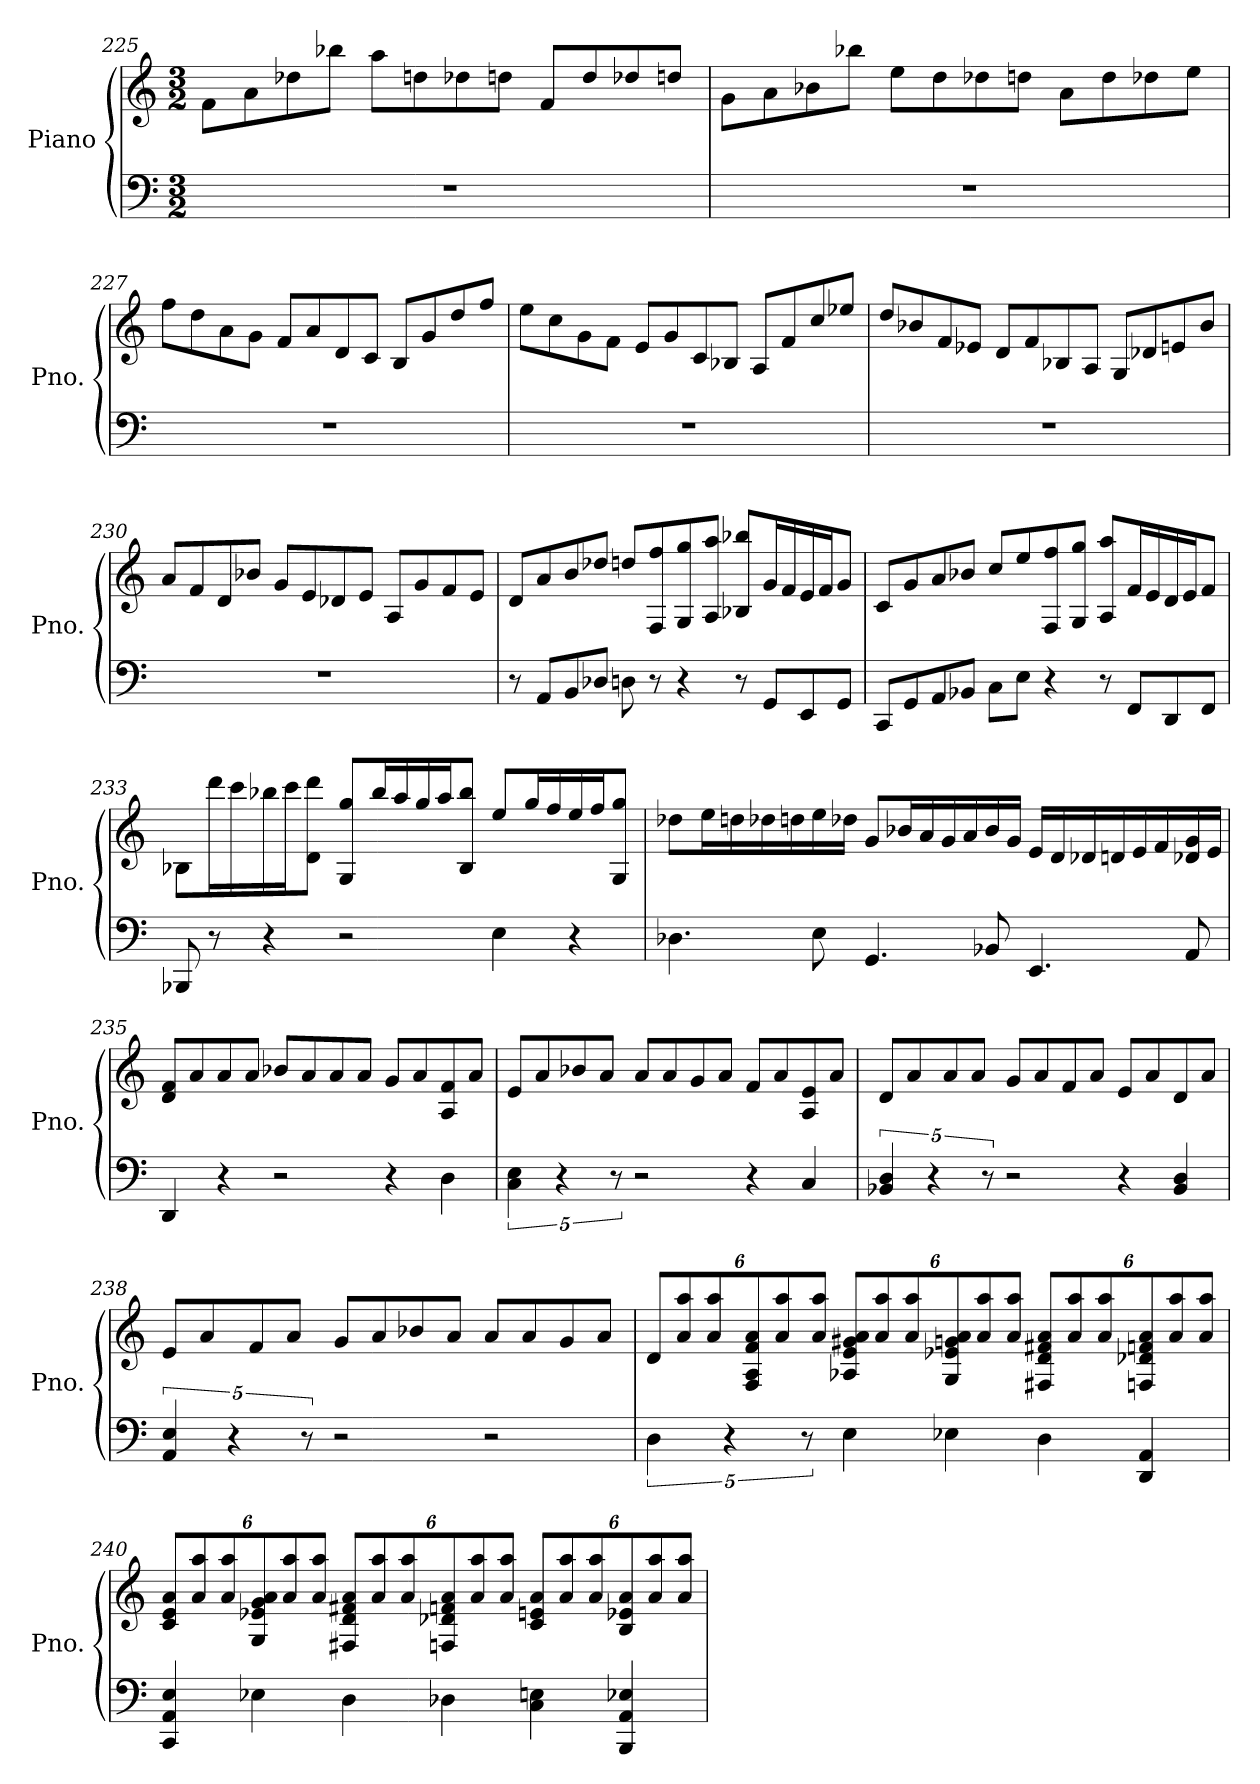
**kern	**kern
*part1	*part1
*staff2	*staff1
*I"Piano	*
*I'Pno.	*
*clefF4	*clefG2
*k[]	*k[]
*M3/2	*M3/2
=225	=225
1.r	8f\L
.	8a\
.	8dd-X\
.	8bb-X\J
.	8aa\L
.	8ddn\
.	8dd-X\
.	8ddn\J
.	8f/L
.	8dd/
.	8dd-X/
.	8ddn/J
=226	=226
1.r	8g\L
.	8a\
.	8b-X\
.	8bb-X\J
.	8ee\L
.	8dd\
.	8dd-X\
.	8ddn\J
.	8a\L
.	8dd\
.	8dd-X\
.	8ee\J
=227	=227
1.r	8ff\L
.	8dd\
.	8a\
.	8g\J
.	8f/L
.	8a/
.	8d/
.	8c/J
.	8B/L
.	8g/
.	8dd/
.	8ff/J
=228	=228
1.r	8ee\L
.	8cc\
.	8g\
.	8f\J
.	8e/L
.	8g/
.	8c/
.	8B-X/J
.	8A/L
.	8f/
.	8cc/
.	8ee-X/J
=229	=229
1.r	8dd/L
.	8b-X/
.	8f/
.	8e-X/J
.	8d/L
.	8f/
.	8B-X/
.	8A/J
.	8G/L
.	8d-X/
.	8en/
.	8b-/J
=230	=230
1.r	8a/L
.	8f/
.	8d/
.	8b-X/J
.	8g/L
.	8e/
.	8d-X/
.	8e/J
.	8A/L
.	8g/
.	8f/
.	8e/J
=231	=231
8r	8d/L
8AA/L	8a/
8BB/	8b/
8D-X/J	8dd-X/J
8Dn\	8ddn/L
8r	8F/ 8ff/
4r	8G/ 8gg/
.	8A/ 8aa/J
8r	8B-X/ 8bb-X/L
8GG/L	16g/L
.	16f/
8EE/	16e/
.	16f/J
8GG/J	8g/J
=232	=232
8CC/L	8c/L
8GG/	8g/
8AA/	8a/
8BB-X/J	8b-X/J
8C\L	8cc/L
8E\J	8ee/
4r	8F/ 8ff/
.	8G/ 8gg/J
8r	8A/ 8aa/L
8FF/L	16f/L
.	16e/
8DD/	16d/
.	16e/J
8FF/J	8f/J
=233	=233
8BBB-X/	8B-X\L
8r	16ddd\L
.	16ccc\
4r	16bb-X\
.	16ccc\J
.	8d\ 8ddd\J
2r	8G/ 8gg/L
.	16bb-/L
.	16aa/
.	16gg/
.	16aa/J
.	8B-/ 8bb-/J
4E\	8ee/L
.	16gg/L
.	16ff/
4r	16ee/
.	16ff/J
.	8G/ 8gg/J
=234	=234
4.D-X\	8dd-X\L
.	16ee\L
.	16ddn\
.	16dd-X\
.	16ddn\
8E\	16ee\
.	16dd-X\JJ
4.GG/	8g/L
.	16b-X/L
.	16a/
.	16g/
.	16a/
8BB-X/	16b-/
.	16g/JJ
4.EE/	16e/LL
.	16d/
.	16d-X/
.	16dn/
.	16e/
.	16f/
8AA/	16d-X/ 16g/
.	16e/JJ
=235	=235
4DD/	8d/ 8f/L
.	8a/
4r	8a/
.	8a/J
2r	8b-X/L
.	8a/
.	8a/
.	8a/J
4r	8g/L
.	8a/
4D\	8A/ 8f/
.	8a/J
=236	=236
5C\ 5E\	8e/L
.	8a/
5r	.
.	8b-X/
.	8a/J
10r	.
2r	8a/L
.	8a/
.	8g/
.	8a/J
4r	8f/L
.	8a/
4C/	8A/ 8e/
.	8a/J
=237	=237
5BB-X/ 5D/	8d/L
.	8a/
5r	.
.	8a/
.	8a/J
10r	.
2r	8g/L
.	8a/
.	8f/
.	8a/J
4r	8e/L
.	8a/
4BB-/ 4D/	8d/
.	8a/J
=238	=238
5AA/ 5E/	8e/L
.	8a/
5r	.
.	8f/
.	8a/J
10r	.
2r	8g/L
.	8a/
.	8b-X/
.	8a/J
2r	8a/L
.	8a/
.	8g/
.	8a/J
=239	=239
*	*Xbrackettup
5D\	12d/L
.	12a/ 12aa/
.	12a/ 12aa/
5r	.
.	12F/ 12A/ 12f/ 12a/
.	12a/ 12aa/
10r	.
.	12a/ 12aa/J
4E\	12A-X/ 12e/ 12g#X/ 12a/L
.	12a/ 12aa/
.	12a/ 12aa/
4E-X\	12G/ 12e-X/ 12gn/ 12a/
.	12a/ 12aa/
.	12a/ 12aa/J
4D\	12F#X/ 12d/ 12f#X/ 12a/L
.	12a/ 12aa/
.	12a/ 12aa/
4DD/ 4AA/	12Fn/ 12d-X/ 12fn/ 12a/
.	12a/ 12aa/
.	12a/ 12aa/J
=240	=240
4CC/ 4AA/ 4E/	12c/ 12e/ 12a/L
.	12a/ 12aa/
.	12a/ 12aa/
4E-X\	12G/ 12e-X/ 12g/ 12a/
.	12a/ 12aa/
.	12a/ 12aa/J
4D\	12F#X/ 12d/ 12f#X/ 12a/L
.	12a/ 12aa/
.	12a/ 12aa/
4D-X\	12Fn/ 12d-X/ 12fn/ 12a/
.	12a/ 12aa/
.	12a/ 12aa/J
4C\ 4En\	12c/ 12en/ 12a/L
.	12a/ 12aa/
.	12a/ 12aa/
4BBB/ 4AA/ 4E-X/	12B/ 12e-X/ 12a/
.	12a/ 12aa/
.	12a/ 12aa/J
=	=
*-	*-
